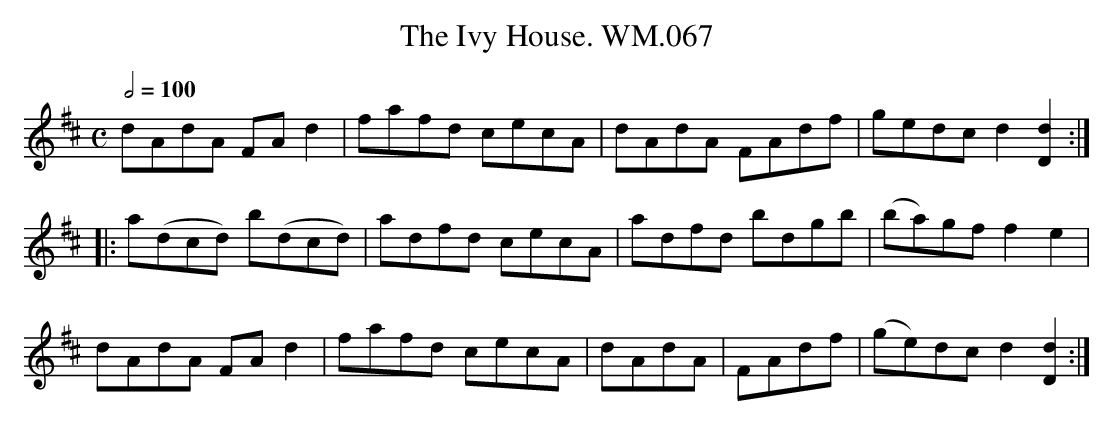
X:1
T:Ivy House. WM.067, The
M:C
L:1/8
Q:1/2=100
K:D
dAdA FAd2|fafd cecA|dAdA FAdf|gedc d2[D2d2]:|
|:a(dcd) b(dcd)|adfd cecA|adfd bdgb|(ba)gff2e2|
dAdA FAd2|fafd cecA|dAdA|FAdf|(ge)dcd2[D2d2]:|
